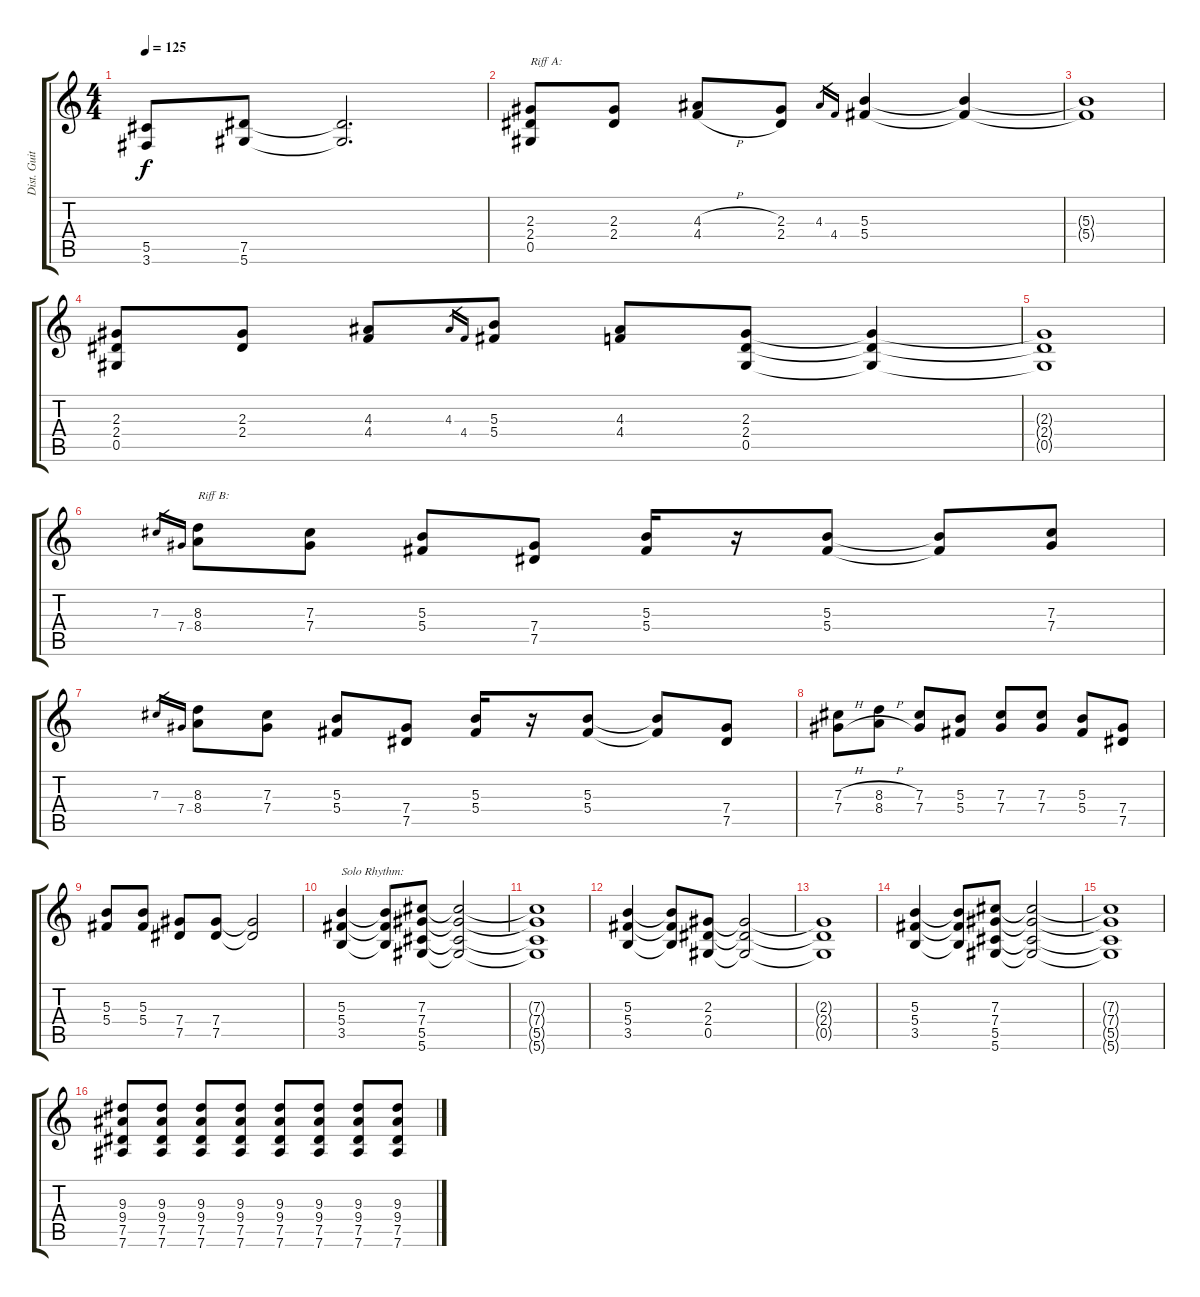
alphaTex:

\track ("Dist. Guitar 2" "Dist. Guit") {instrument distortionguitar}
\staff {score tabs}
\tuning (Eb4 Bb3 Gb3 Db3 Ab2 Eb2) {hide}
\ts (4 4)
\tempo 125
\clef g2
\ks c
(5.5{t} 3.6{t}).8{dy f} (7.5 5.6).8 (7.5{t} 5.6{t}).2{d} |
(2.3 2.4 0.5).8{txt "Riff A:"} (2.3 2.4).8 (4.3{h} 4.4{h}).8 (2.3 2.4).8 4.3.16{gr} 4.4.16{gr} (5.3 5.4).4 (5.3{t} 5.4{t}).4 |
(5.3{t} 5.4{t}).1 |
(2.3 2.4 0.5).8 (2.3 2.4).8 (4.3 4.4).8 4.3.16{gr} 4.4.16{gr} (5.3 5.4).8 (4.3 4.4).8 (2.3 2.4 0.5).8 (2.3{t} 2.4{t} 0.5{t}).4 |
(2.3{t} 2.4{t} 0.5{t}).1 |
7.3.16{gr} 7.4.16{gr} (8.3 8.4).8{txt "Riff B:"} (7.3 7.4).8 (5.3 5.4).8 (7.4 7.5).8 (5.3 5.4).16 r.16 (5.3 5.4).8 (5.3{t} 5.4{t}).8 (7.3 7.4).8 |
7.3.16{gr} 7.4.16{gr} (8.3 8.4).8 (7.3 7.4).8 (5.3 5.4).8 (7.4 7.5).8 (5.3 5.4).16 r.16 (5.3 5.4).8 (5.3{t} 5.4{t}).8 (7.4 7.5).8 |
(7.3{h} 7.4{h}).8 (8.3{h} 8.4{h}).8 (7.3 7.4).8 (5.3 5.4).8 (7.3 7.4).8 (7.3 7.4).8 (5.3 5.4).8 (7.4 7.5).8 |
(5.3 5.4).8 (5.3 5.4).8 (7.4 7.5).8 (7.4 7.5).8 (7.4{t} 7.5{t}).2 |
(5.3 5.4 3.5).4{txt "Solo Rhythm:"} (5.3{t} 5.4{t} 3.5{t}).8 (7.3 7.4 5.5 5.6).8 (7.3{t} 7.4{t} 5.5{t} 5.6{t}).2 |
(7.3{t} 7.4{t} 5.5{t} 5.6{t}).1 |
(5.3 5.4 3.5).4 (5.3{t} 5.4{t} 3.5{t}).8 (2.3 2.4 0.5).8 (2.3{t} 2.4{t} 0.5{t}).2 |
(2.3{t} 2.4{t} 0.5{t}).1 |
(5.3 5.4 3.5).4 (5.3{t} 5.4{t} 3.5{t}).8 (7.3 7.4 5.5 5.6).8 (7.3{t} 7.4{t} 5.5{t} 5.6{t}).2 |
(7.3{t} 7.4{t} 5.5{t} 5.6{t}).1 |
(9.3 9.4 7.5 7.6).8 (9.3 9.4 7.5 7.6).8 (9.3 9.4 7.5 7.6).8 (9.3 9.4 7.5 7.6).8 (9.3 9.4 7.5 7.6).8 (9.3 9.4 7.5 7.6).8 (9.3 9.4 7.5 7.6).8 (9.3 9.4 7.5 7.6).8
